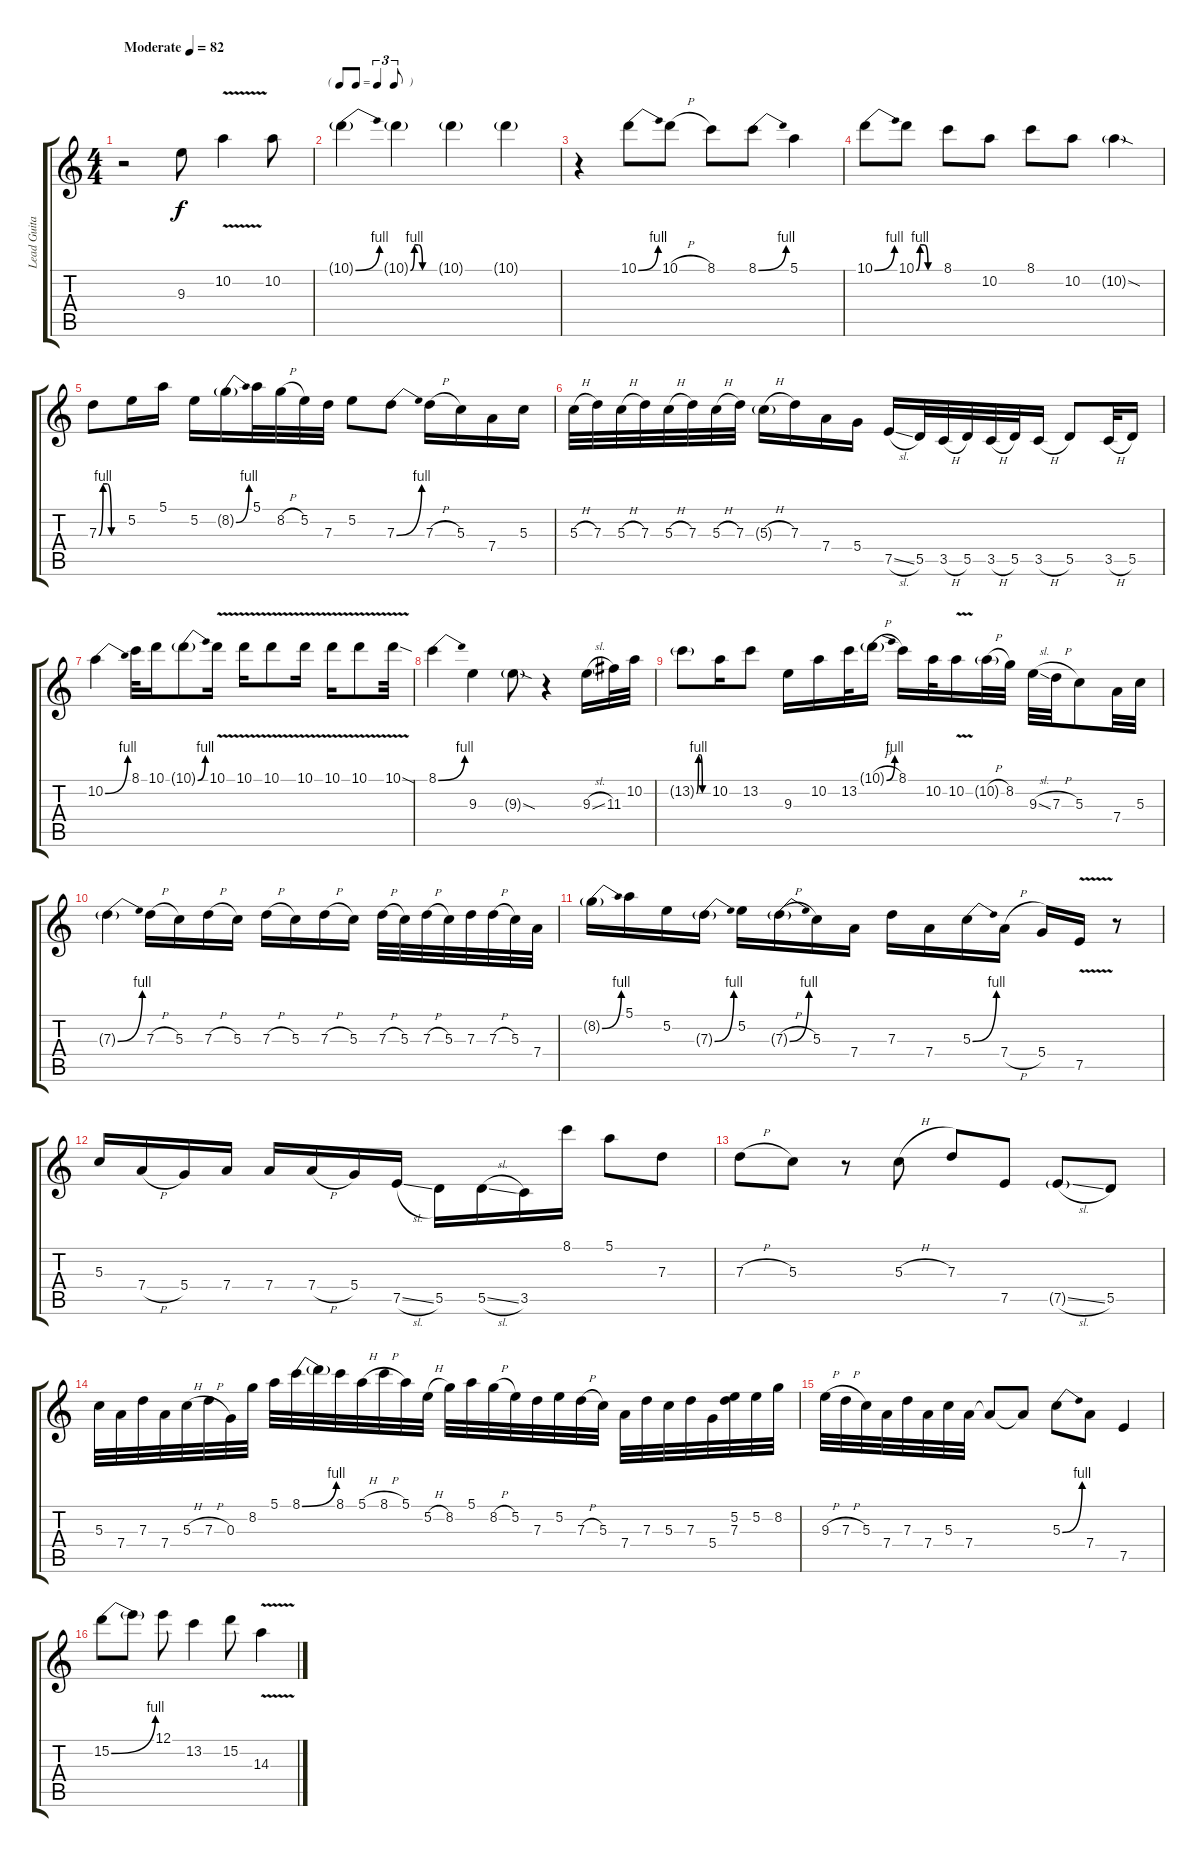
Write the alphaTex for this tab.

\track ("Lead Guitar" "Lead Guita") {instrument overdrivenguitar}
\staff {score tabs}
\tuning (E4 B3 G3 D3 A2 E2) {hide}
\ts (4 4)
\tempo (82 "Moderate")
\clef g2
\ks c
r.2{dy f instrument overdrivenguitar} 9.3.8 10.2{v}.4 10.2.8 |
\tf triplet8th
10.1{be (bend 0 0 60 4) g}.4 10.1{be (custom 0 0 10 4 20 4 30 0 60 0) g}.4 10.1{g}.4 10.1{g}.4 |
r.4 10.1{be (bend 0 0 60 4)}.8 10.1{h}.8 8.1.8 8.1{be (bend 0 0 60 4)}.8 5.1.4 |
10.1{be (bend 0 0 60 4)}.8 10.1{be (custom 0 0 10 4 20 4 30 0 60 0)}.8 8.1.8 10.2.8 8.1.8 10.2.8 10.2{sod g}.4 |
7.3{be (custom 0 0 10 4 20 4 30 0 60 0)}.8 5.2.16 5.1.16 5.2.16 8.2{be (bend 0 0 60 4) g}.16 5.1.32 8.2{h}.32 5.2.32 7.3.32 5.2.8 7.3{be (bend 0 0 60 4)}.8 7.3{h}.16 5.3.16 7.4.16 5.3.16 |
5.3{h}.32 7.3.32 5.3{h}.32 7.3.32 5.3{h}.32 7.3.32 5.3{h}.32 7.3.32 5.3{h g}.16 7.3.16 7.4.16 5.4.16 7.5{sl}.16 5.5.32 3.5{h}.32 5.5.32 3.5{h}.32 5.5.32 3.5{h}.16 5.5.8 3.5{h}.32 5.5.16 |
10.2{be (bend 0 0 60 4)}.4 8.1.32 10.1.16 10.1{be (bend 0 0 60 4) g}.8 10.1{v}.16 10.1{v}.16 10.1{v}.8 10.1{v}.16 10.1{v}.16 10.1{v}.8 10.1{v sod}.32 |
8.1{be (bend 0 0 60 4)}.4 9.3.4 9.3{sod g}.8 r.4 9.3{sl}.16 11.3.32 10.2.32 |
13.2{be (custom 0 0 10 4 20 4 30 0 60 0) g}.8 10.2.16 13.2.8 9.3.16 10.2.16 13.2.32 10.1{be (bend 0 0 60 4) h g}.16 8.1.16 10.2.32 10.2{v}.16 10.2{h g}.32 8.2.32 9.3{sl}.32 7.3{h}.32 5.3.8 7.4.32 5.3.32 |
7.3{be (bend 0 0 60 4) g}.4 7.3{h}.16 5.3.16 7.3{h}.16 5.3.16 7.3{h}.16 5.3.16 7.3{h}.16 5.3.16 7.3{h}.32 5.3.32 7.3{h}.32 5.3.32 7.3.32 7.3{h}.32 5.3.32 7.4.32 |
8.2{be (bend 0 0 60 4) g}.16 5.1.16 5.2.16 7.3{be (bend 0 0 60 4) g}.16 5.2.16 7.3{be (bend 0 0 60 4) h g}.16 5.3.16 7.4.16 7.3.16 7.4.16 5.3{be (bend 0 0 60 4)}.16 7.4{h}.16 5.4.16 7.5{v}.16 r.8 |
5.3.16 7.4{h}.16 5.4.16 7.4.16 7.4.16 7.4{h}.16 5.4.16 7.5{sl}.16 5.5.16 5.5{sl}.16 3.5.16 8.1.16 5.1.8 7.3.8 |
7.3{h}.8 5.3.8 r.8 5.3{h}.8 7.3.8 7.5.8 7.5{sl g}.8 5.5.8 |
5.3.32 7.4.32 7.3.32 7.4.32 5.3{h}.32 7.3{h}.32 0.3.32 8.2.32 5.1.32 8.1{be (bend 0 0 60 4)}.32 8.1{t}.32 8.1.32 5.1{h}.32 8.1{h}.32 5.1.32 5.2{h}.32 8.2.32 5.1.32 8.2{h}.32 5.2.32 7.3.32 5.2.32 7.3{h}.32 5.3.32 7.4.32 7.3.32 5.3.32 7.3.32 5.4.32 (5.2 7.3).32 5.2.32 8.2.32 |
9.3{h}.32 7.3{h}.32 5.3.32 7.4.32 7.3.32 7.4.32 5.3.32 7.4.32 7.4{t}.8 7.4{t}.8 5.3{be (bend 0 0 60 4)}.8 7.4.8 7.5.4 |
15.2{be (bend 0 0 60 4)}.8 15.2{t}.8 12.1.8 13.2.4 15.2.8 14.3{v}.4
